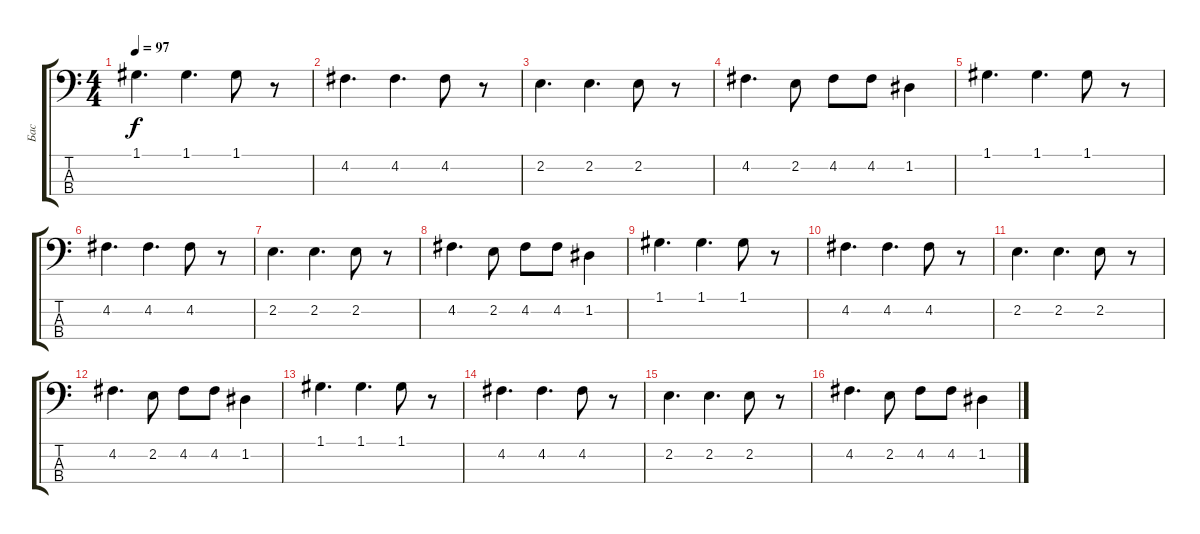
\track ("Бас" "Бас") {instrument electricbassfinger}
\staff {score tabs}
\tuning (G2 D2 A1 E1) {hide}
\ts (4 4)
\tempo 97
\clef f4
\ks c
1.1.4{d dy f} 1.1.4{d} 1.1.8 r.8 |
4.2.4{d} 4.2.4{d} 4.2.8 r.8 |
2.2.4{d} 2.2.4{d} 2.2.8 r.8 |
4.2.4{d} 2.2.8 4.2.8 4.2.8 1.2.4 |
1.1.4{d} 1.1.4{d} 1.1.8 r.8 |
4.2.4{d} 4.2.4{d} 4.2.8 r.8 |
2.2.4{d} 2.2.4{d} 2.2.8 r.8 |
4.2.4{d} 2.2.8 4.2.8 4.2.8 1.2.4 |
1.1.4{d} 1.1.4{d} 1.1.8 r.8 |
4.2.4{d} 4.2.4{d} 4.2.8 r.8 |
2.2.4{d} 2.2.4{d} 2.2.8 r.8 |
4.2.4{d} 2.2.8 4.2.8 4.2.8 1.2.4 |
1.1.4{d} 1.1.4{d} 1.1.8 r.8 |
4.2.4{d} 4.2.4{d} 4.2.8 r.8 |
2.2.4{d} 2.2.4{d} 2.2.8 r.8 |
4.2.4{d} 2.2.8 4.2.8 4.2.8 1.2.4
